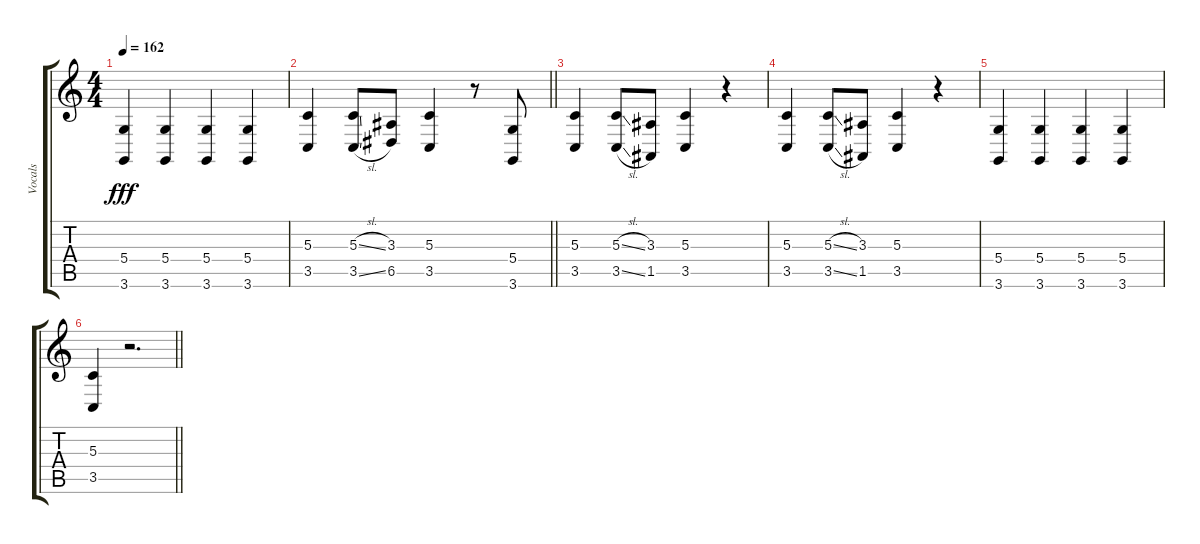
\track ("Vocals" "Vocals") {instrument tenorsax}
\staff {score tabs}
\tuning (E4 B3 G3 D3 A2 E2) {hide}
\ts (4 4)
\tempo 162
\clef g2
\ks c
(5.4 3.6).4{dy fff} (5.4 3.6).4 (5.4 3.6).4 (5.4 3.6).4 |
\barLineRight lightlight
(5.3 3.5).4 (5.3{sl} 3.5{sl}).8 (3.3 6.5).8 (5.3 3.5).4 r.8 (5.4 3.6).8 |
(5.3 3.5).4 (5.3{sl} 3.5{sl}).8 (3.3 1.5).8 (5.3 3.5).4 r.4 |
(5.3 3.5).4 (5.3{sl} 3.5{sl}).8 (3.3 1.5).8 (5.3 3.5).4 r.4 |
(5.4 3.6).4 (5.4 3.6).4 (5.4 3.6).4 (5.4 3.6).4 |
\barLineRight lightlight
(5.3 3.5).4 r.2{d}
